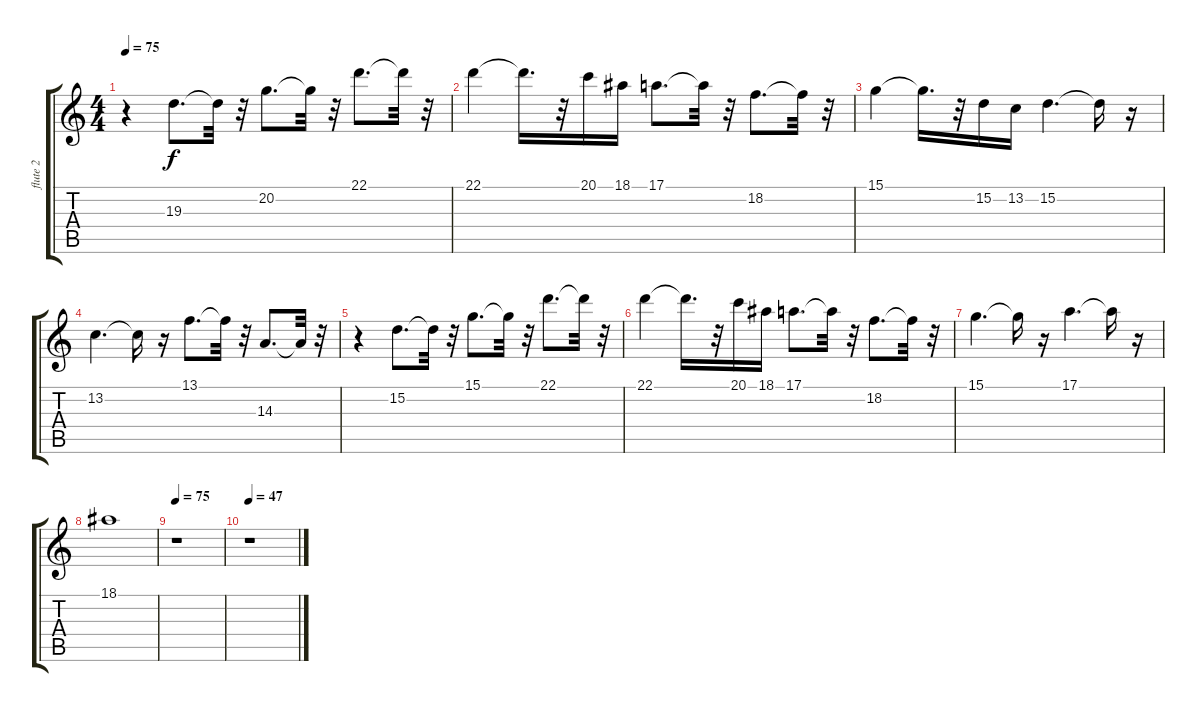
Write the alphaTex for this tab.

\track ("flute 2" "flute 2") {instrument shakuhachi}
\staff {score tabs}
\tuning (E4 B3 G3 D3 A2 E2) {hide}
\ts (4 4)
\tempo 75
\clef g2
\ks c
r.4{dy f} 19.3.8{d} 19.3{t}.32 r.32 20.2.8{d} 20.2{t}.32 r.32 22.1.8{d} 22.1{t}.32 r.32 |
22.1.4 22.1{t}.16{d} r.32 20.1.16 18.1.16 17.1.8{d} 17.1{t}.32 r.32 18.2.8{d} 18.2{t}.32 r.32 |
15.1.4 15.1{t}.16{d} r.32 15.2.16 13.2.16 15.2.4{d} 15.2{t}.16 r.16 |
13.2.4{d} 13.2{t}.16 r.16 13.1.8{d} 13.1{t}.32 r.32 14.3.8{d} 14.3{t}.32 r.32 |
r.4 15.2.8{d} 15.2{t}.32 r.32 15.1.8{d} 15.1{t}.32 r.32 22.1.8{d} 22.1{t}.32 r.32 |
22.1.4 22.1{t}.16{d} r.32 20.1.16 18.1.16 17.1.8{d} 17.1{t}.32 r.32 18.2.8{d} 18.2{t}.32 r.32 |
15.1.4{d} 15.1{t}.16 r.16 17.1.4{d} 17.1{t}.16 r.16 |
18.1.1 |
\tempo 75
r.1 |
\tempo 47
r.1
